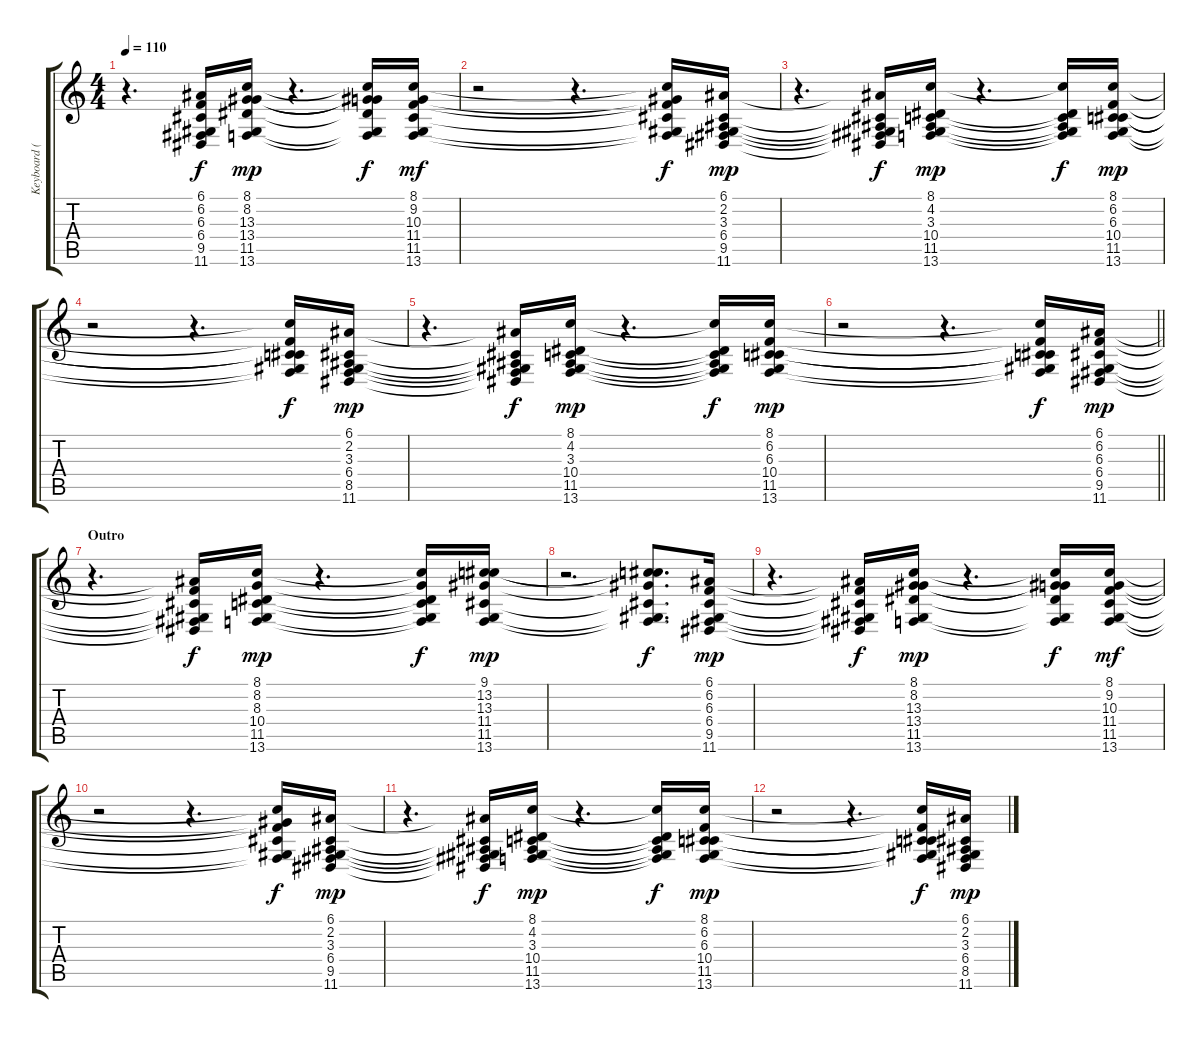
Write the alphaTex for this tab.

\track ("Keyboard (Toby Smith)" "Keyboard (") {instrument electricpiano1}
\staff {score tabs}
\tuning (E4 B3 G3 D3 A2 E2) {hide}
\ts (4 4)
\tempo 110
\clef g2
\ks c
r.4{d dy mp} (6.1{t} 6.2{t} 6.3{t} 6.4{t} 9.5{t} 11.6{t}).16{dy f} (8.1 8.2 13.3 13.4 11.5 13.6).16{dy mp} r.4{d} (8.1{t} 8.2{t} 13.3{t} 13.4{t} 11.5{t} 13.6{t}).16{dy f} (8.1 9.2 10.3 11.4 11.5 13.6).16{dy mf} |
r.2 r.4{d} (8.1{t} 9.2{t} 10.3{t} 11.4{t} 11.5{t} 13.6{t}).16{dy f} (6.1 2.2 3.3 6.4 9.5 11.6).16{dy mp} |
r.4{d} (6.1{t} 2.2{t} 3.3{t} 6.4{t} 9.5{t} 11.6{t}).16{dy f} (8.1 4.2 3.3 10.4 11.5 13.6).16{dy mp} r.4{d} (8.1{t} 4.2{t} 3.3{t} 10.4{t} 11.5{t} 13.6{t}).16{dy f} (8.1 6.2 6.3 10.4 11.5 13.6).16{dy mp} |
r.2 r.4{d} (8.1{t} 6.2{t} 6.3{t} 10.4{t} 11.5{t} 13.6{t}).16{dy f} (6.1 2.2 3.3 6.4 8.5 11.6).16{dy mp} |
r.4{d} (6.1{t} 2.2{t} 3.3{t} 6.4{t} 8.5{t} 11.6{t}).16{dy f} (8.1 4.2 3.3 10.4 11.5 13.6).16{dy mp} r.4{d} (8.1{t} 4.2{t} 3.3{t} 10.4{t} 11.5{t} 13.6{t}).16{dy f} (8.1 6.2 6.3 10.4 11.5 13.6).16{dy mp} |
\barLineRight lightlight
r.2 r.4{d} (8.1{t} 6.2{t} 6.3{t} 10.4{t} 11.5{t} 13.6{t}).16{dy f} (6.1 6.2 6.3 6.4 9.5 11.6).16{dy mp} |
\section ("" "Outro")
r.4{d volume 4} (6.1{t} 6.2{t} 6.3{t} 6.4{t} 9.5{t} 11.6{t}).16{dy f} (8.1 8.2 8.3 10.4 11.5 13.6).16{dy mp} r.4{d} (8.1{t} 8.2{t} 8.3{t} 10.4{t} 11.5{t} 13.6{t}).16{dy f} (9.1 13.2 13.3 11.4 11.5 13.6).16{dy mp} |
r.2{d} (9.1{t} 13.2{t} 13.3{t} 11.4{t} 11.5{t} 13.6{t}).8{d dy f} (6.1 6.2 6.3 6.4 9.5 11.6).16{dy mp} |
r.4{d} (6.1{t} 6.2{t} 6.3{t} 6.4{t} 9.5{t} 11.6{t}).16{dy f} (8.1 8.2 13.3 13.4 11.5 13.6).16{dy mp} r.4{d} (8.1{t} 8.2{t} 13.3{t} 13.4{t} 11.5{t} 13.6{t}).16{dy f} (8.1 9.2 10.3 11.4 11.5 13.6).16{dy mf} |
r.2 r.4{d} (8.1{t} 9.2{t} 10.3{t} 11.4{t} 11.5{t} 13.6{t}).16{dy f} (6.1 2.2 3.3 6.4 9.5 11.6).16{dy mp} |
r.4{d volume 0} (6.1{t} 2.2{t} 3.3{t} 6.4{t} 9.5{t} 11.6{t}).16{dy f} (8.1 4.2 3.3 10.4 11.5 13.6).16{dy mp} r.4{d} (8.1{t} 4.2{t} 3.3{t} 10.4{t} 11.5{t} 13.6{t}).16{dy f} (8.1 6.2 6.3 10.4 11.5 13.6).16{dy mp} |
r.2 r.4{d} (8.1{t} 6.2{t} 6.3{t} 10.4{t} 11.5{t} 13.6{t}).16{dy f} (6.1 2.2 3.3 6.4 8.5 11.6).16{dy mp}
